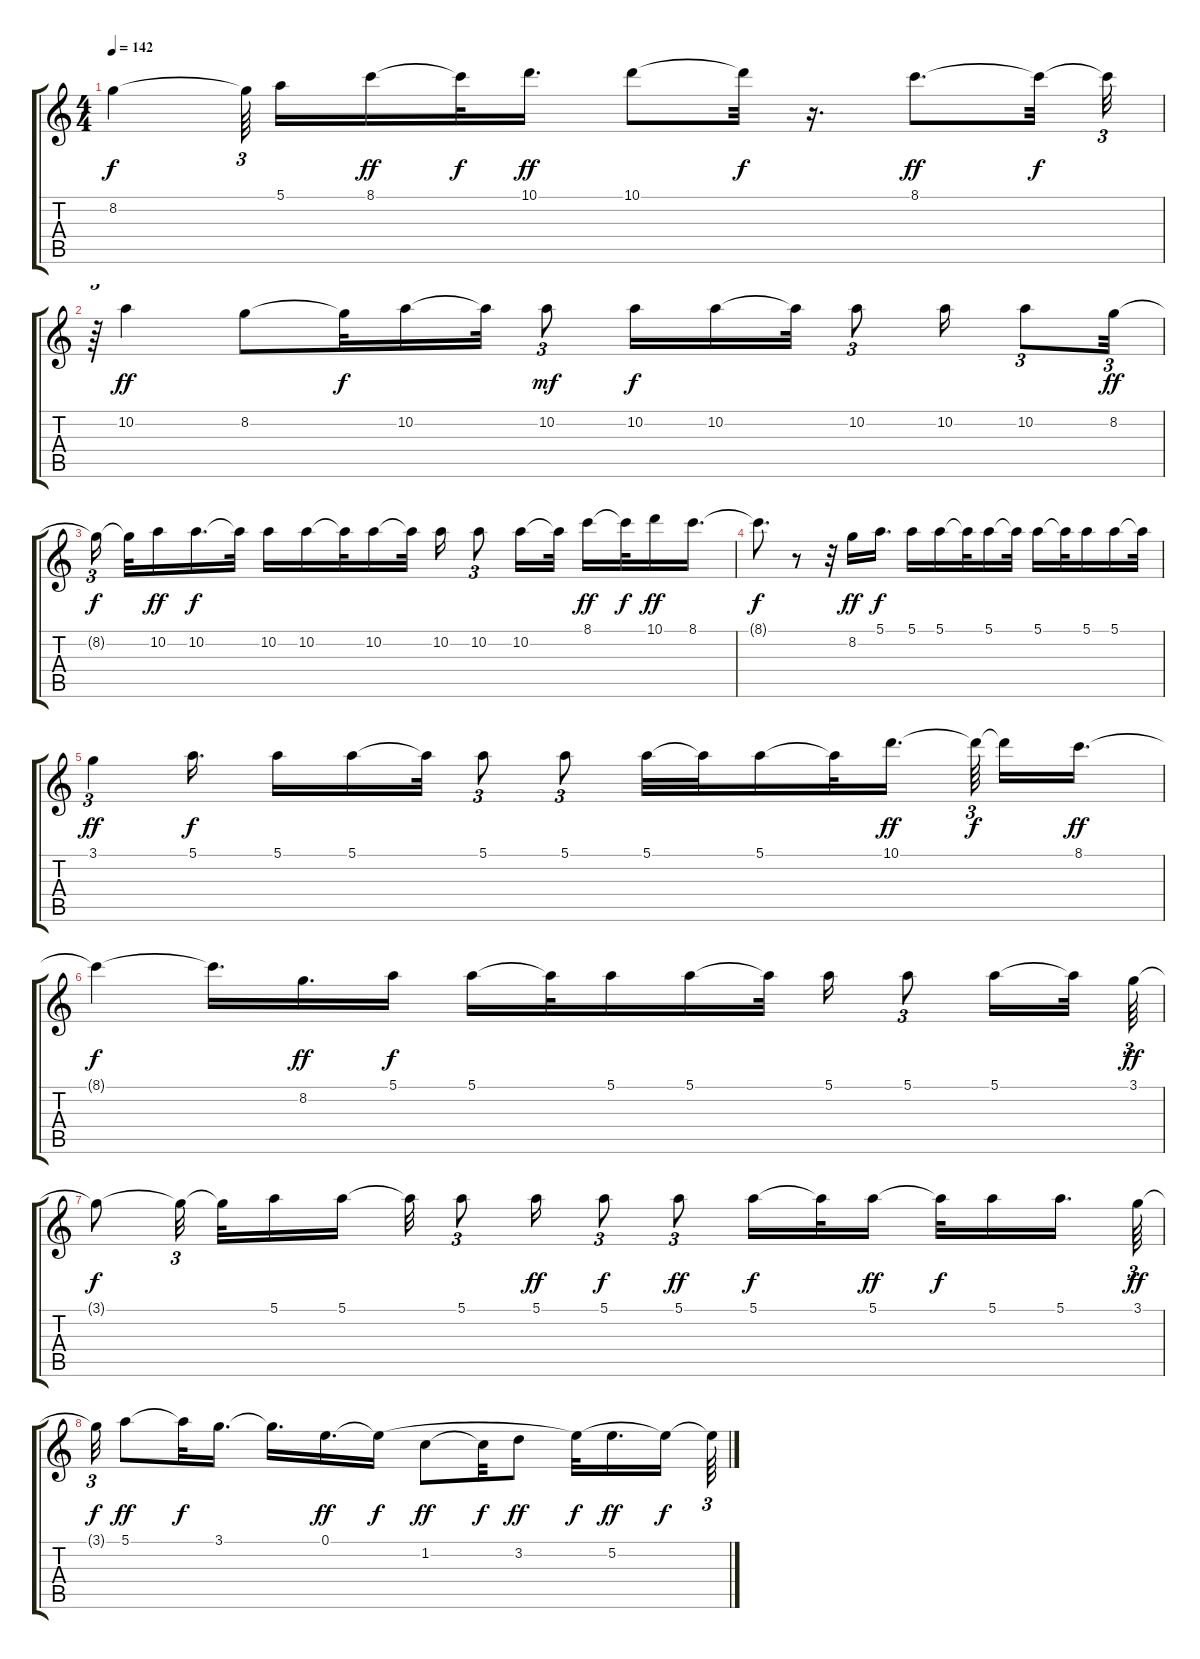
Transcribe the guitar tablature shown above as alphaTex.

\track "" {instrument overdrivenguitar}
\staff {score tabs}
\tuning (E4 B3 G3 D3 A2 E2) {hide}
\ts (4 4)
\tempo 142
\clef g2
\ks c
8.2{t}.4{dy f} 8.2{t}.64{tu (3 2) beam splitsecondary} 5.1.16 8.1.16{dy ff} 8.1{t}.32{dy f} 10.1.16{d dy ff} 10.1.8 10.1{t}.32{dy f} r.16{d} 8.1.8{d dy ff} 8.1{t}.32{dy f} 8.1{t}.32{tu (3 2)} |
r.64{tu (3 2)} 10.2.4{dy ff} 8.2.8 8.2{t}.32{dy f} 10.2.16 10.2{t}.32 10.2.8{tu (3 2) dy mf} 10.2.16{dy f} 10.2.16 10.2{t}.32 10.2.8{tu (3 2)} 10.2.16 10.2.8{tu (3 2)} 8.2.32{tu (3 2) dy ff} |
8.2{t}.16{tu (3 2) dy f beam splitsecondary} 8.2{t}.32 10.2.16{dy ff} 10.2.16{d dy f} 10.2{t}.32 10.2.16 10.2.16 10.2{t}.32 10.2.16 10.2{t}.32 10.2.16 10.2.8{tu (3 2)} 10.2.16 10.2{t}.32 8.1.16{dy ff} 8.1{t}.32{dy f} 10.1.16{dy ff} 8.1.16{d} |
8.1{t}.8{d dy f} r.8 r.32 8.2.16{dy ff} 5.1.16{d dy f} 5.1.16 5.1.16 5.1{t}.32 5.1.16 5.1{t}.32 5.1.16 5.1{t}.32 5.1.16 5.1.16 5.1{t}.32 |
3.1.4{tu (3 2) dy ff} 5.1.16{d dy f} 5.1.16 5.1.16 5.1{t}.32 5.1.8{tu (3 2)} 5.1.8{tu (3 2)} 5.1.32 5.1{t}.32 5.1.16 5.1{t}.32 10.1.16{d dy ff} 10.1{t}.64{tu (3 2) dy f beam splitsecondary} 10.1{t}.16 8.1.16{d dy ff} |
8.1{t}.4{dy f} 8.1{t}.16{d} 8.2.16{d dy ff} 5.1.16{dy f} 5.1.16 5.1{t}.32 5.1.16 5.1.16 5.1{t}.32 5.1.16 5.1.8{tu (3 2)} 5.1.16 5.1{t}.32 3.1.64{tu (3 2) dy ff} |
3.1{t}.8{dy f} 3.1{t}.32{tu (3 2) beam splitsecondary} 3.1{t}.32 5.1.16 5.1.16 5.1{t}.32 5.1.8{tu (3 2)} 5.1.16{dy ff} 5.1.8{tu (3 2) dy f} 5.1.8{tu (3 2) dy ff} 5.1.16{dy f} 5.1{t}.32 5.1.16{dy ff} 5.1{t}.32{dy f} 5.1.16 5.1.16{d beam splitsecondary} 3.1.64{tu (3 2) dy ff} |
3.1{t}.32{tu (3 2) dy f} 5.1.8{dy ff} 5.1{t}.32{dy f} 3.1.16{d} 3.1{t}.16{d} 0.1.16{d dy ff} 0.1{t}.16{dy f} 1.2.8{dy ff} 1.2{t}.32{dy f} 3.2.8{dy ff} 0.1{t}.32{dy f} 5.2.16{d dy ff} 0.1{t}.16{dy f beam splitsecondary} 0.1{t}.64{tu (3 2)}
